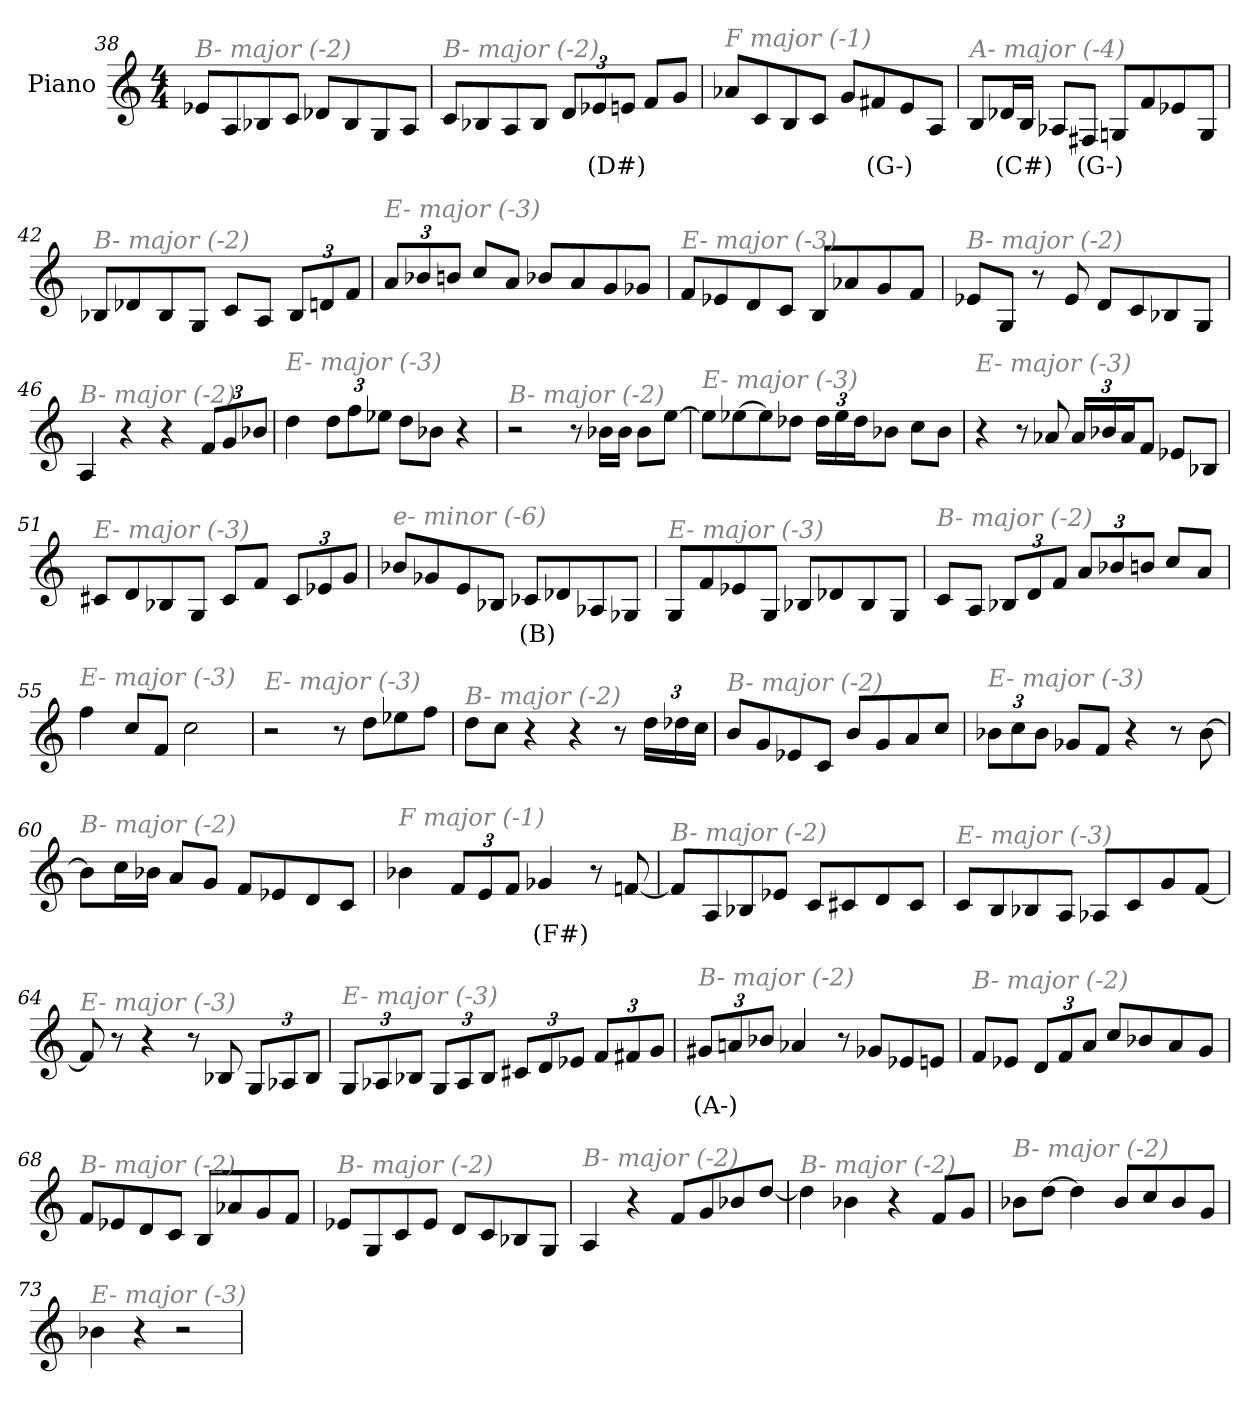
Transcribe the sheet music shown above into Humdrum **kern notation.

**kern	**text
*part1	*part1
*staff1	*staff1
*I"Piano	*
*I'Pno	*
!!LO:LB:g=z
*clefG2	*
*k[]	*
*M4/4	*
=38	=38
!LO:TX:i:color=#808080:t=B- major (-2)	!
8e-X/L	.
8A/	.
8B-X/	.
8c/J	.
8d-X/L	.
8B-/	.
8G/	.
8A/J	.
=39	=39
!LO:TX:i:color=#808080:t=B- major (-2)	!
8c/L	.
8B-X/	.
8A/	.
8B-/J	.
*Xbrackettup	*
12d/L	.
12e-Xi/	(D#)
12e/J	.
8f/L	.
8g/J	.
=40	=40
!LO:TX:i:color=#808080:t=F major (-1)	!
8a-X/L	.
8c/	.
8B/	.
8c/J	.
8g/L	.
8f#Xj/	(G-)
8e/	.
8A/J	.
!!LO:PB:g=z
=41	=41
!LO:TX:i:color=#808080:t=A- major (-4)	!
8B/L	.
16d-Xi/L	(C#)
16B/JJ	.
8A-X/L	.
8F#Xi/J	(G-)
8Gn/L	.
8f/	.
8e-X/	.
8G/J	.
=42	=42
!LO:TX:i:color=#808080:t=B- major (-2)	!
8B-X/L	.
8d-X/	.
8B-/	.
8G/J	.
8c/L	.
8A/J	.
12B-/L	.
12dn/	.
12f/J	.
=43	=43
!LO:TX:i:color=#808080:t=E- major (-3)	!
12a/L	.
12b-X/	.
12bn/J	.
8cc/L	.
8a/J	.
8b-X/L	.
8a/	.
8g/	.
8g-X/J	.
!!LO:LB:g=z
=44	=44
!LO:TX:i:color=#808080:t=E- major (-3)	!
8f/L	.
8e-X/	.
8d/	.
8c/J	.
8B/L	.
8a-X/	.
8g/	.
8f/J	.
=45	=45
!LO:TX:i:color=#808080:t=B- major (-2)	!
8e-X/L	.
8G/J	.
8r	.
8e-/	.
8d/L	.
8c/	.
8B-X/	.
8G/J	.
=46	=46
!LO:TX:i:color=#808080:t=B- major (-2)	!
4A/	.
4r	.
4r	.
12f/L	.
12g/	.
12b-X/J	.
=47	=47
!LO:TX:i:color=#808080:t=E- major (-3)	!
4dd\	.
12dd\L	.
12ff\	.
12ee-X\J	.
8dd\L	.
8b-X\J	.
4r	.
!!LO:LB:g=z
=48	=48
!LO:TX:i:color=#808080:t=B- major (-2)	!
2r	.
8r	.
16b-X\LL	.
16b-\JJ	.
8b-\L	.
[8ee\J	.
=49	=49
!LO:TX:i:color=#808080:t=E- major (-3)	!
8ee\L]	.
[8ee-X\	.
8ee-\]	.
8dd-X\J	.
24dd-\LL	.
24ee-\	.
24dd-\J	.
8b-X\J	.
8cc\L	.
8b-\J	.
=50	=50
!LO:TX:i:color=#808080:t=E- major (-3)	!
4r	.
8r	.
8a-X/	.
24a-/LL	.
24b-X/	.
24a-/J	.
8f/J	.
8e-X/L	.
8B-X/J	.
=51	=51
!LO:TX:i:color=#808080:t=E- major (-3)	!
8c#X/L	.
8d/	.
8B-X/	.
8G/J	.
8c#/L	.
8f/J	.
12c#/L	.
12e-X/	.
12g/J	.
!!LO:LB:g=z
=52	=52
!LO:TX:i:color=#808080:t=e- minor (-6)	!
8b-X/L	.
8g-X/	.
8e/	.
8B-X/J	.
8c-Xi/L	(B)
8d-X/	.
8A-X/	.
8G-X/J	.
=53	=53
!LO:TX:i:color=#808080:t=E- major (-3)	!
8G/L	.
8f/	.
8e-X/	.
8G/J	.
8B-X/L	.
8d-X/	.
8B-/	.
8G/J	.
=54	=54
!LO:TX:i:color=#808080:t=B- major (-2)	!
8c/L	.
8A/J	.
12B-X/L	.
12d/	.
12f/J	.
12a/L	.
12b-X/	.
12bn/J	.
8cc/L	.
8a/J	.
=55	=55
!LO:TX:i:color=#808080:t=E- major (-3)	!
4ff\	.
8cc/L	.
8f/J	.
2cc\	.
!!LO:LB:g=z
=56	=56
!LO:TX:i:color=#808080:t=E- major (-3)	!
2r	.
8r	.
8dd\L	.
8ee-X\	.
8ff\J	.
=57	=57
!LO:TX:i:color=#808080:t=B- major (-2)	!
8dd\L	.
8cc\J	.
4r	.
4r	.
8r	.
24dd\LL	.
24dd-X\	.
24cc\JJ	.
=58	=58
!LO:TX:i:color=#808080:t=B- major (-2)	!
8b/L	.
8g/	.
8e-X/	.
8c/J	.
8b/L	.
8g/	.
8a/	.
8cc/J	.
=59	=59
!LO:TX:i:color=#808080:t=E- major (-3)	!
12b-X\L	.
12cc\	.
12b-\J	.
8g-X/L	.
8f/J	.
4r	.
8r	.
[8b-\	.
!!LO:LB:g=z
=60	=60
!LO:TX:i:color=#808080:t=B- major (-2)	!
8b-\L]	.
16cc\L	.
16b-X\JJ	.
8a/L	.
8g/J	.
8f/L	.
8e-X/	.
8d/	.
8c/J	.
=61	=61
!LO:TX:i:color=#808080:t=F major (-1)	!
4b-X\	.
12f/L	.
12e/	.
12f/J	.
4g-Xi/	(F#)
8r	.
[8fn/	.
=62	=62
!LO:TX:i:color=#808080:t=B- major (-2)	!
8f/L]	.
8A/	.
8B-X/	.
8e-X/J	.
8c/L	.
8c#X/	.
8d/	.
8c#/J	.
=63	=63
!LO:TX:i:color=#808080:t=E- major (-3)	!
8c/L	.
8B/	.
8B-X/	.
8A/J	.
8A-X/L	.
8c/	.
8g/	.
[8f/J	.
!!LO:LB:g=z
=64	=64
!LO:TX:i:color=#808080:t=E- major (-3)	!
8f/]	.
8r	.
4r	.
8r	.
8B-X/	.
12G/L	.
12A-X/	.
12B-/J	.
=65	=65
!LO:TX:i:color=#808080:t=E- major (-3)	!
12G/L	.
12A-X/	.
12B-X/J	.
12G/L	.
12A-/	.
12B-/J	.
12c#X/L	.
12d/	.
12e-X/J	.
12f/L	.
12f#X/	.
12g/J	.
=66	=66
!LO:TX:i:color=#808080:t=B- major (-2)	!
12g#Xi/L	(A-)
12an/	.
12b-X/J	.
4a-XZ/	.
8r	.
8g-X/L	.
8e-X/	.
8en/J	.
!!LO:LB:g=z
=67	=67
!LO:TX:i:color=#808080:t=B- major (-2)	!
8f/L	.
8e-X/J	.
12d/L	.
12f/	.
12a/J	.
8cc/L	.
8b-X/	.
8a/	.
8g/J	.
=68	=68
!LO:TX:i:color=#808080:t=B- major (-2)	!
8f/L	.
8e-X/	.
8d/	.
8c/J	.
8B/L	.
8a-X/	.
8g/	.
8f/J	.
=69	=69
!LO:TX:i:color=#808080:t=B- major (-2)	!
8e-X/L	.
8G/	.
8c/	.
8e-/J	.
8d/L	.
8c/	.
8B-X/	.
8G/J	.
=70	=70
!LO:TX:i:color=#808080:t=B- major (-2)	!
4A/	.
4r	.
8f/L	.
8g/	.
8b-X/	.
[8dd/J	.
!!LO:LB:g=z
=71	=71
!LO:TX:i:color=#808080:t=B- major (-2)	!
4dd\]	.
4b-X\	.
4r	.
8f/L	.
8g/J	.
=72	=72
!LO:TX:i:color=#808080:t=B- major (-2)	!
8b-X\L	.
[8dd\J	.
4dd\]	.
8b-/L	.
8cc/	.
8b-/	.
8g/J	.
=73	=73
!LO:TX:i:color=#808080:t=E- major (-3)	!
4b-X\	.
4r	.
2r	.
=	=
*-	*-
